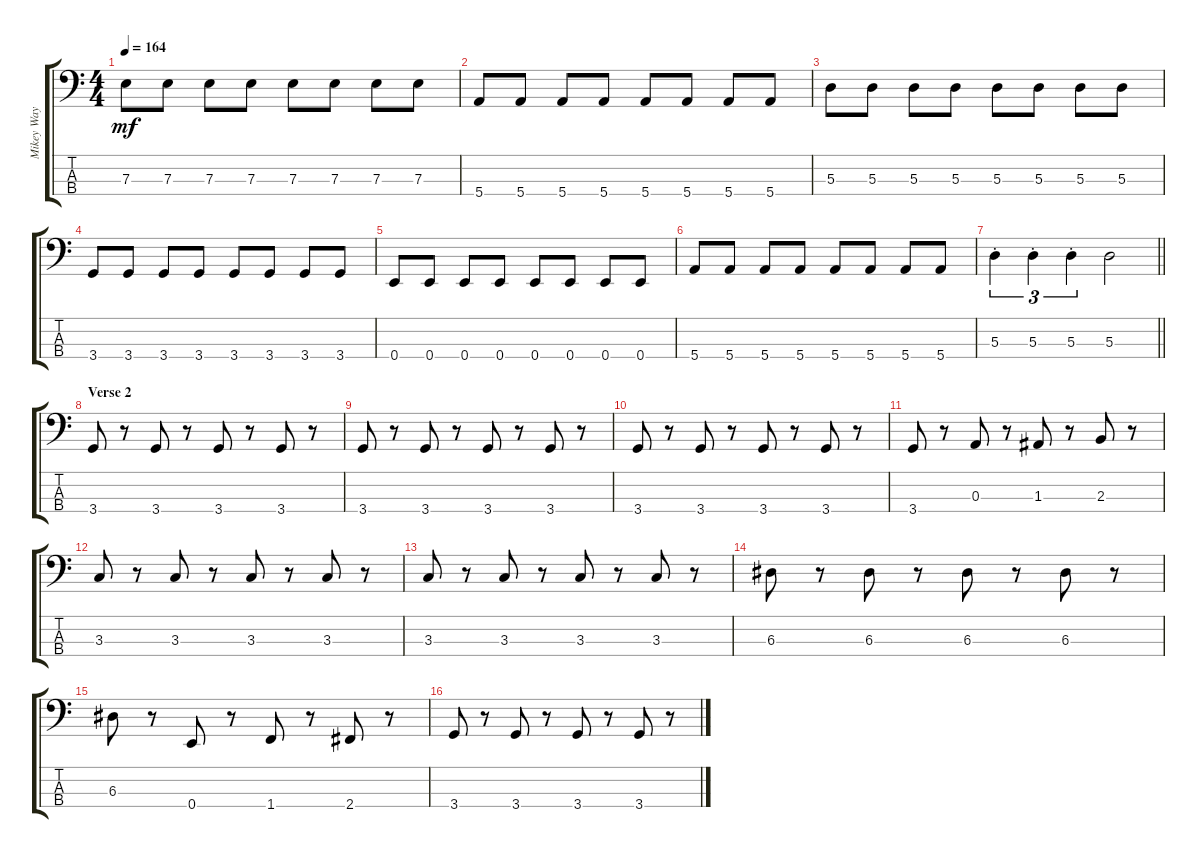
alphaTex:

\track ("Mikey Way" "Mikey Way") {instrument electricbassfinger}
\staff {score tabs}
\tuning (G2 D2 A1 E1) {hide}
\ts (4 4)
\tempo 164
\clef f4
\ks c
7.3.8{dy mf} 7.3.8 7.3.8 7.3.8 7.3.8 7.3.8 7.3.8 7.3.8 |
5.4.8 5.4.8 5.4.8 5.4.8 5.4.8 5.4.8 5.4.8 5.4.8 |
5.3.8 5.3.8 5.3.8 5.3.8 5.3.8 5.3.8 5.3.8 5.3.8 |
3.4.8 3.4.8 3.4.8 3.4.8 3.4.8 3.4.8 3.4.8 3.4.8 |
0.4.8 0.4.8 0.4.8 0.4.8 0.4.8 0.4.8 0.4.8 0.4.8 |
5.4.8 5.4.8 5.4.8 5.4.8 5.4.8 5.4.8 5.4.8 5.4.8 |
\barLineRight lightlight
5.3{st}.4{tu (3 2)} 5.3{st}.4{tu (3 2)} 5.3{st}.4{tu (3 2)} 5.3.2 |
\section ("" "Verse 2")
3.4.8 r.8 3.4.8 r.8 3.4.8 r.8 3.4.8 r.8 |
3.4.8 r.8 3.4.8 r.8 3.4.8 r.8 3.4.8 r.8 |
3.4.8 r.8 3.4.8 r.8 3.4.8 r.8 3.4.8 r.8 |
3.4.8 r.8 0.3.8 r.8 1.3.8 r.8 2.3.8 r.8 |
3.3.8 r.8 3.3.8 r.8 3.3.8 r.8 3.3.8 r.8 |
3.3.8 r.8 3.3.8 r.8 3.3.8 r.8 3.3.8 r.8 |
6.3.8 r.8 6.3.8 r.8 6.3.8 r.8 6.3.8 r.8 |
6.3.8 r.8 0.4.8 r.8 1.4.8 r.8 2.4.8 r.8 |
3.4.8 r.8 3.4.8 r.8 3.4.8 r.8 3.4.8 r.8
